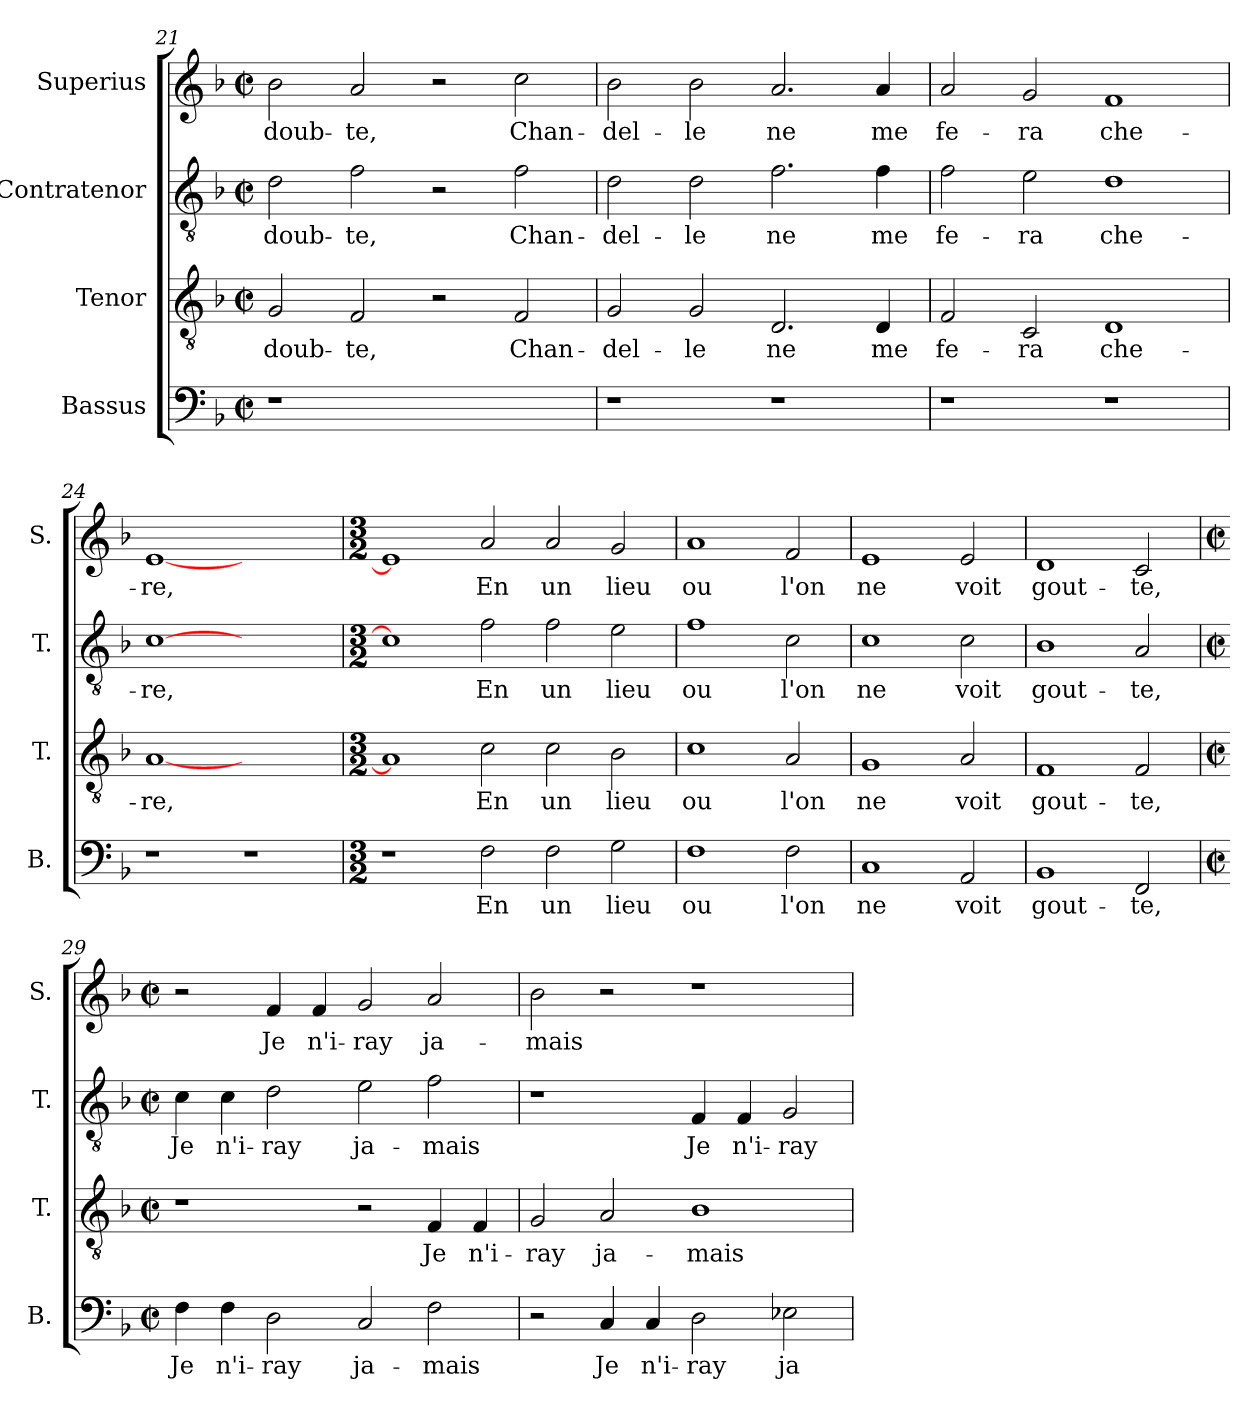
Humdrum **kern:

**kern	**text	**kern	**text	**kern	**text	**kern	**text
*part4	*part4	*part3	*part3	*part2	*part2	*part1	*part1
*staff4	*staff4	*staff3	*staff3	*staff2	*staff2	*staff1	*staff1
*I"Bassus	*	*I"Tenor	*	*I"Contratenor	*	*I"Superius	*
*I'B.	*	*I'T.	*	*I'T.	*	*I'S.	*
*clefF4	*	*clefGv2	*	*clefGv2	*	*clefG2	*
*k[b-]	*	*k[b-]	*	*k[b-]	*	*k[b-]	*
*F:	*	*F:	*	*F:	*	*F:	*
*M2/2	*	*M2/2	*	*M2/2	*	*M2/2	*
*met(c|)	*	*met(c|)	*	*met(c|)	*	*met(c|)	*
=21	=21	=21	=21	=21	=21	=21	=21
1r	.	2G/	doub-	2d\	doub-	2b-\	doub-
.	.	2F/	-te,	2f\	-te,	2a/	-te,
1ryy	.	2r	.	2r	.	2r	.
.	.	2F/	Chan-	2f\	Chan-	2cc\	Chan-
=22	=22	=22	=22	=22	=22	=22	=22
1r	.	2G/	-del-	2d\	-del-	2b-\	-del-
.	.	2G/	-le	2d\	-le	2b-\	-le
1r	.	2.D/	ne	2.f\	ne	2.a/	ne
.	.	4D/	me	4f\	me	4a/	me
=23	=23	=23	=23	=23	=23	=23	=23
1r	.	2F/	fe-	2f\	fe-	2a/	fe-
.	.	2C/	-ra	2e\	-ra	2g/	-ra
1r	.	1D/	che-	1d\	che-	1f/	che-
=24	=24	=24	=24	=24	=24	=24	=24
1r	.	[1A/	-re,	[1c\	-re,	[1e/	-re,
1r	.	1ryy	.	1ryy	.	1ryy	.
!!LO:LB:g=z
=25	=25	=25	=25	=25	=25	=25	=25
*M3/2	*	*M3/2	*	*M3/2	*	*M3/2	*
1r	.	1A/]	.	1c\]	.	1e/]	.
2F\	En	2c\	En	2f\	En	2a/	En
2F\	un	2c\	un	2f\	un	2a/	un
2G\	lieu	2B-\	lieu	2e\	lieu	2g/	lieu
=26	=26	=26	=26	=26	=26	=26	=26
1F\	ou	1c\	ou	1f\	ou	1a/	ou
2F\	l'on	2A/	l'on	2c\	l'on	2f/	l'on
=27	=27	=27	=27	=27	=27	=27	=27
1C/	ne	1G/	ne	1c\	ne	1e/	ne
2AA/	voit	2A/	voit	2c\	voit	2e/	voit
=28	=28	=28	=28	=28	=28	=28	=28
1BB-/	gout-	1F/	gout-	1B-\	gout-	1d/	gout-
2FF/	-te,	2F/	-te,	2A/	-te,	2c/	-te,
=29	=29	=29	=29	=29	=29	=29	=29
*M2/2	*	*M2/2	*	*M2/2	*	*M2/2	*
*met(c|)	*	*met(c|)	*	*met(c|)	*	*met(c|)	*
4F\	Je	1r	.	4c\	Je	2r	.
4F\	n'i-	.	.	4c\	n'i-	.	.
2D\	-ray	.	.	2d\	-ray	4f/	Je
.	.	.	.	.	.	4f/	n'i-
2C/	ja-	2r	.	2e\	ja-	2g/	-ray
2F\	-mais	4F/	Je	2f\	-mais	2a/	ja-
.	.	4F/	n'i-	.	.	.	.
=30	=30	=30	=30	=30	=30	=30	=30
2r	.	2G/	-ray	1r	.	2b-\	-mais
4C/	Je	2A/	ja-	.	.	2r	.
4C/	n'i-	.	.	.	.	.	.
2D\	-ray	1B-\	-mais	4F/	Je	1r	.
.	.	.	.	4F/	n'i-	.	.
2E-X\	ja-	.	.	2G/	-ray	.	.
=	=	=	=	=	=	=	=
*-	*-	*-	*-	*-	*-	*-	*-
